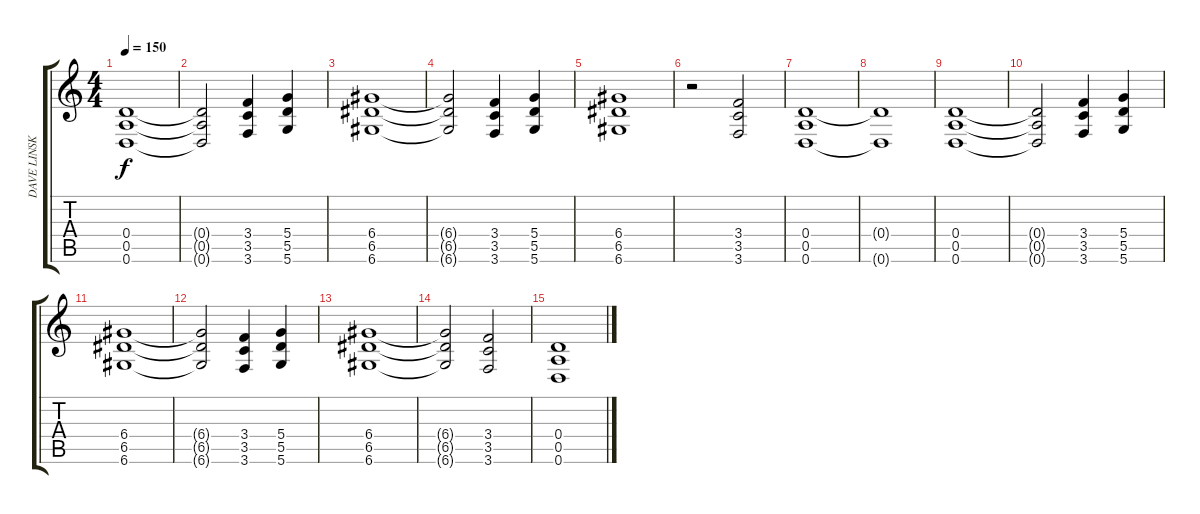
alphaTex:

\track ("DAVE LINSK - rhythm & lead guitar" "DAVE LINSK") {instrument overdrivenguitar}
\staff {score tabs}
\tuning (E4 B3 G3 D3 A2 D2) {hide}
\ts (4 4)
\tempo 150
\clef g2
\ks c
(0.4 0.5 0.6).1{dy f instrument overdrivenguitar} |
(0.4{t} 0.5{t} 0.6{t}).2 (3.4 3.5 3.6).4 (5.4 5.5 5.6).4 |
(6.4 6.5 6.6).1 |
(6.4{t} 6.5{t} 6.6{t}).2 (3.4 3.5 3.6).4 (5.4 5.5 5.6).4 |
(6.4 6.5 6.6).1 |
r.2 (3.4 3.5 3.6).2 |
(0.4 0.5 0.6).1 |
(0.4{t} 0.6{t}).1 |
(0.4 0.5 0.6).1 |
(0.4{t} 0.5{t} 0.6{t}).2 (3.4 3.5 3.6).4 (5.4 5.5 5.6).4 |
(6.4 6.5 6.6).1 |
(6.4{t} 6.5{t} 6.6{t}).2 (3.4 3.5 3.6).4 (5.4 5.5 5.6).4 |
(6.4 6.5 6.6).1 |
(6.4{t} 6.5{t} 6.6{t}).2 (3.4 3.5 3.6).2 |
(0.4 0.5 0.6).1
